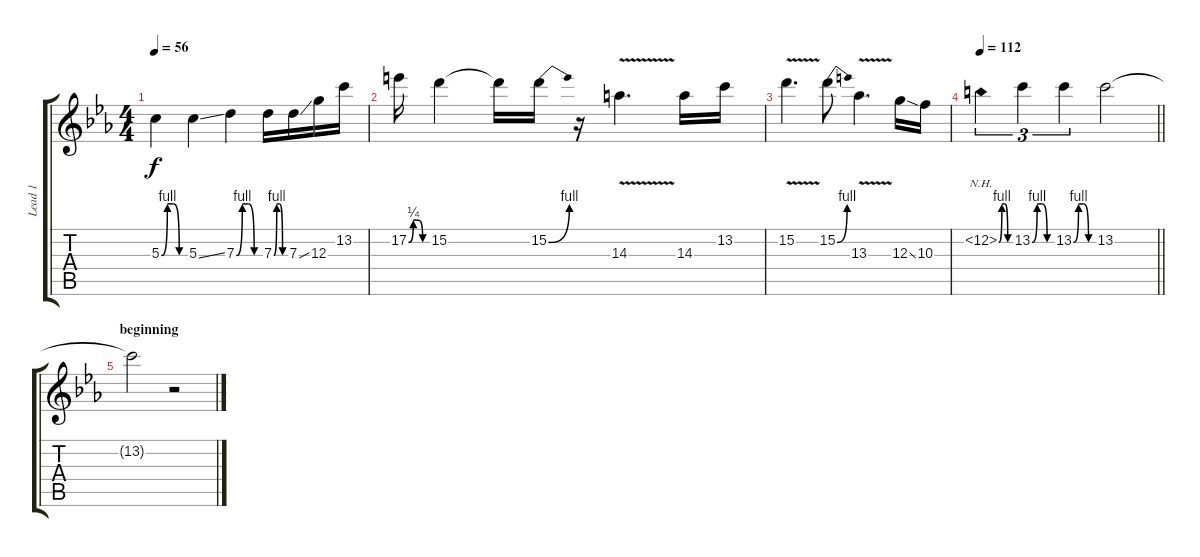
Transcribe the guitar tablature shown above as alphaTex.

\track ("Lead 1" "Lead 1") {instrument overdrivenguitar}
\staff {score tabs}
\tuning (E4 B3 G3 D3 A2 E2) {hide}
\ts (4 4)
\tempo 56
\clef g2
\ks cminor
5.3{be (custom 0 0 15 4 30 4 45 0 60 0)}.4{dy f} 5.3{ss}.4 7.3{be (custom 0 0 15 4 30 4 45 0 60 0)}.4 7.3{be (custom 0 0 15 4 30 4 45 0 60 0)}.16 7.3{ss}.16 12.3.16 13.2.16 |
17.2{be (custom 0 0 15 1 30 1 45 0 60 0)}.16 15.2.4 15.2{t}.16 15.2{be (bend 0 0 60 4)}.16 r.16 14.3{v}.4{d} 14.3.16 13.2.16 |
15.2{v}.4{d} 15.2{be (bend 0 0 60 4)}.8 13.3{v}.4{d} 12.3{ss}.16 10.3.16 |
\tempo 112
\barLineRight lightlight
13.2{be (custom 0 0 15 4 30 4 45 0 60 0) nh}.4{tu (3 2)} 13.2{be (custom 0 0 15 4 30 4 45 0 60 0)}.4{tu (3 2)} 13.2{be (custom 0 0 15 4 30 4 45 0 60 0)}.4{tu (3 2)} 13.2.2 |
\section ("" "beginning")
13.2{t}.2 r.2
